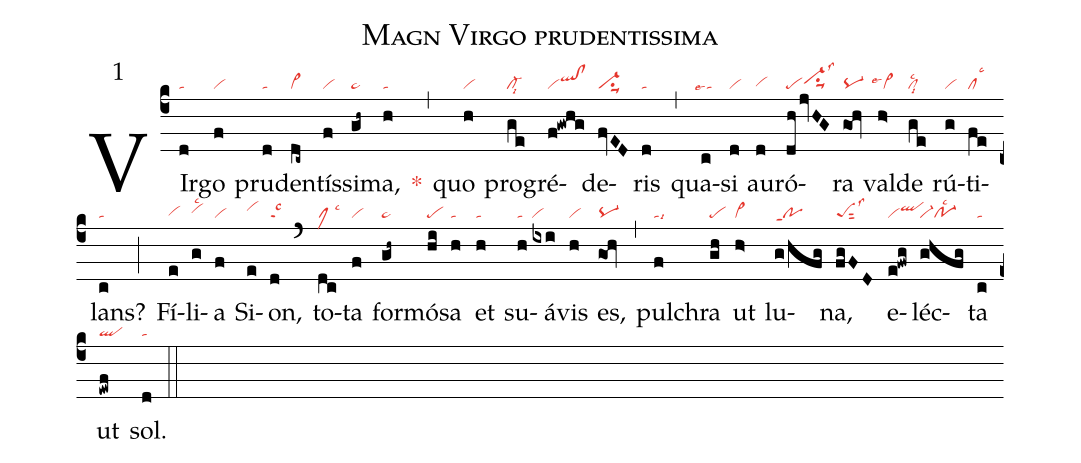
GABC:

name:Magn Virgo prudentissima;
mode:1;
nabc-lines:1;
%%
(c4)
VIr(d|ta)go(f|vi) pru(d|ta)den(dc~|vi>)tís(f|vi)si(gh~|ta>)ma,(h|ta) <c>*</c>(,)
quo(h|vi) pro(ge|cl-lsi8)gré(f!gwhg|viqlhi!clhi)de(fvED|vi-su1suu1)ris(d|ta) (,) qua(c|``talse4)si(d|vi) au(d|vihg)ró(dhjvHG|pevi-hhsu1suu1lss3)ra(gOh|pq-)
val(h>|``vi>lse4)de(ge|cllsc2lsi8) rú(g|vi)ti(fe|cllsc3)lans?(c|ta) (;)
Fí(e|vihg)li(g|vihhlsc2)a(f|vi) Si(e|vihi)on,(d|talsc3) (`)
to(dc|clMlsc3)ta(f|vi) for(gh~|ta>)mó(hi|pe)sa(h|ta) et(h|ta) su(h|ta)á(ixi|vi)vis(h|vi) es,(goh|pq-) (,)
pul(f|talsi6)chra(gh|pe) ut(h>|vi>) lu(g/hfg|poppt1)na,(fgFD|peSsut2lss3) e(e!fwg|viqlhi)léc(ghfg|vi-po-1lsc2)ta(c|ta) ut(ewf|ql) sol.(d|ta) (::)
